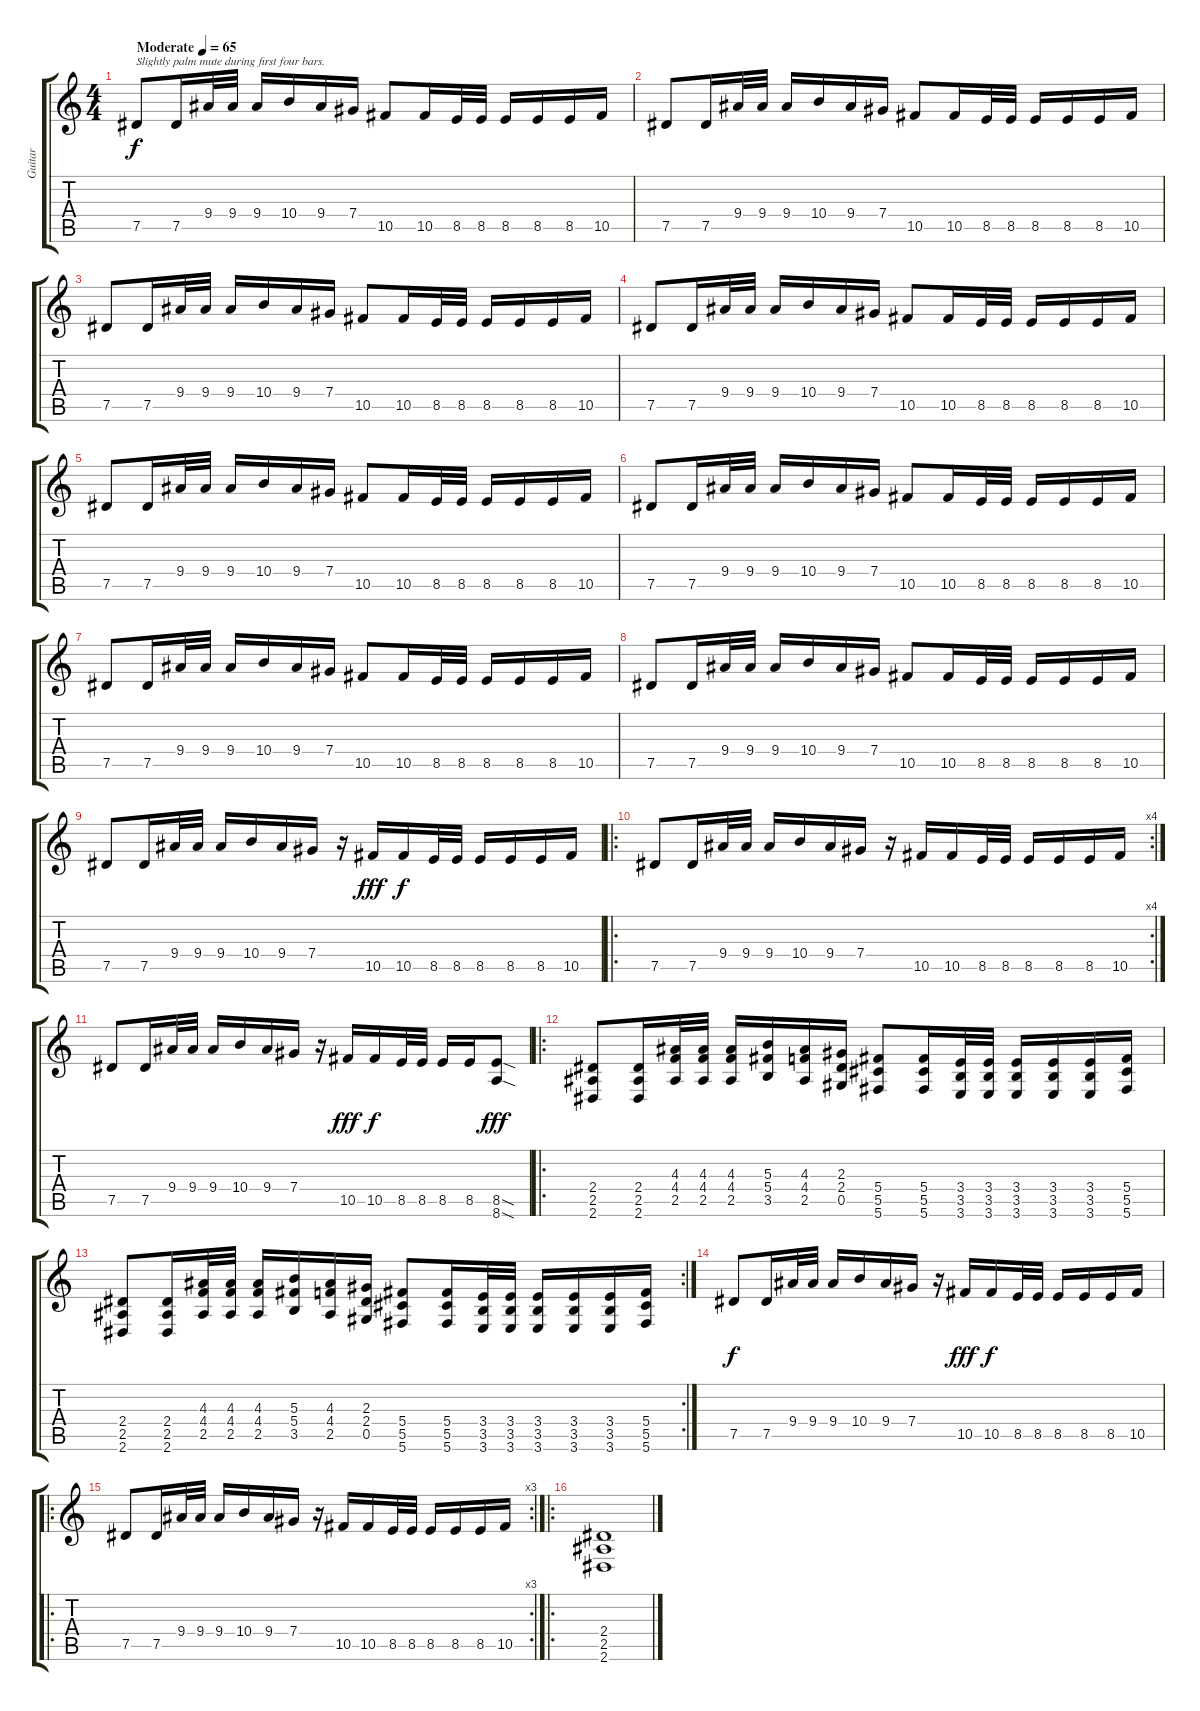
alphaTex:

\track ("Guitar" "Guitar") {instrument distortionguitar}
\staff {score tabs}
\tuning (Eb4 Bb3 Gb3 Db3 Ab2 Db2) {hide}
\ts (4 4)
\tempo (65 "Moderate")
\clef g2
\ks c
7.5.8{txt "Slightly palm mute during first four bars." dy f instrument electricguitarclean} 7.5.16 9.4.32 9.4.32 9.4.16 10.4.16 9.4.16 7.4.16 10.5.8 10.5.16 8.5.32 8.5.32 8.5.16 8.5.16 8.5.16 10.5.16 |
7.5.8 7.5.16 9.4.32 9.4.32 9.4.16 10.4.16 9.4.16 7.4.16 10.5.8 10.5.16 8.5.32 8.5.32 8.5.16 8.5.16 8.5.16 10.5.16 |
7.5.8 7.5.16 9.4.32 9.4.32 9.4.16 10.4.16 9.4.16 7.4.16 10.5.8 10.5.16 8.5.32 8.5.32 8.5.16 8.5.16 8.5.16 10.5.16 |
7.5.8 7.5.16 9.4.32 9.4.32 9.4.16 10.4.16 9.4.16 7.4.16 10.5.8 10.5.16 8.5.32 8.5.32 8.5.16 8.5.16 8.5.16 10.5.16 |
7.5.8 7.5.16 9.4.32 9.4.32 9.4.16 10.4.16 9.4.16 7.4.16 10.5.8 10.5.16 8.5.32 8.5.32 8.5.16 8.5.16 8.5.16 10.5.16 |
7.5.8 7.5.16 9.4.32 9.4.32 9.4.16 10.4.16 9.4.16 7.4.16 10.5.8 10.5.16 8.5.32 8.5.32 8.5.16 8.5.16 8.5.16 10.5.16 |
7.5.8 7.5.16 9.4.32 9.4.32 9.4.16 10.4.16 9.4.16 7.4.16 10.5.8 10.5.16 8.5.32 8.5.32 8.5.16 8.5.16 8.5.16 10.5.16 |
7.5.8 7.5.16 9.4.32 9.4.32 9.4.16 10.4.16 9.4.16 7.4.16 10.5.8 10.5.16 8.5.32 8.5.32 8.5.16 8.5.16 8.5.16 10.5.16 |
7.5.8{instrument distortionguitar} 7.5.16 9.4.32 9.4.32 9.4.16 10.4.16 9.4.16 7.4.16 r.16 10.5.16{dy fff} 10.5.16{dy f} 8.5.32 8.5.32 8.5.16 8.5.16 8.5.16 10.5.16 |
\ro
\rc 4
7.5.8 7.5.16 9.4.32 9.4.32 9.4.16 10.4.16 9.4.16 7.4.16 r.16 10.5.16 10.5.16 8.5.32 8.5.32 8.5.16 8.5.16 8.5.16 10.5.16 |
7.5.8 7.5.16 9.4.32 9.4.32 9.4.16 10.4.16 9.4.16 7.4.16 r.16 10.5.16{dy fff} 10.5.16{dy f} 8.5.32 8.5.32 8.5.16 8.5.16 (8.5{sod} 8.6{sod}).8{dy fff} |
\ro
(2.4 2.5 2.6).8 (2.4 2.5 2.6).16 (4.3 4.4 2.5).32 (4.3 4.4 2.5).32 (4.3 4.4 2.5).16 (5.3 5.4 3.5).16 (4.3 4.4 2.5).16 (2.3 2.4 0.5).16 (5.4 5.5 5.6).8 (5.4 5.5 5.6).16 (3.4 3.5 3.6).32 (3.4 3.5 3.6).32 (3.4 3.5 3.6).16 (3.4 3.5 3.6).16 (3.4 3.5 3.6).16 (5.4 5.5 5.6).16 |
\rc 2
(2.4 2.5 2.6).8 (2.4 2.5 2.6).16 (4.3 4.4 2.5).32 (4.3 4.4 2.5).32 (4.3 4.4 2.5).16 (5.3 5.4 3.5).16 (4.3 4.4 2.5).16 (2.3 2.4 0.5).16 (5.4 5.5 5.6).8 (5.4 5.5 5.6).16 (3.4 3.5 3.6).32 (3.4 3.5 3.6).32 (3.4 3.5 3.6).16 (3.4 3.5 3.6).16 (3.4 3.5 3.6).16 (5.4 5.5 5.6).16 |
7.5.8{dy f instrument electricguitarclean} 7.5.16 9.4.32 9.4.32 9.4.16 10.4.16 9.4.16 7.4.16 r.16 10.5.16{dy fff instrument distortionguitar} 10.5.16{dy f} 8.5.32 8.5.32 8.5.16 8.5.16 8.5.16 10.5.16 |
\ro
\rc 3
7.5.8 7.5.16 9.4.32 9.4.32 9.4.16 10.4.16 9.4.16 7.4.16 r.16 10.5.16 10.5.16 8.5.32 8.5.32 8.5.16 8.5.16 8.5.16 10.5.16 |
\ro
(2.4 2.5 2.6).1
